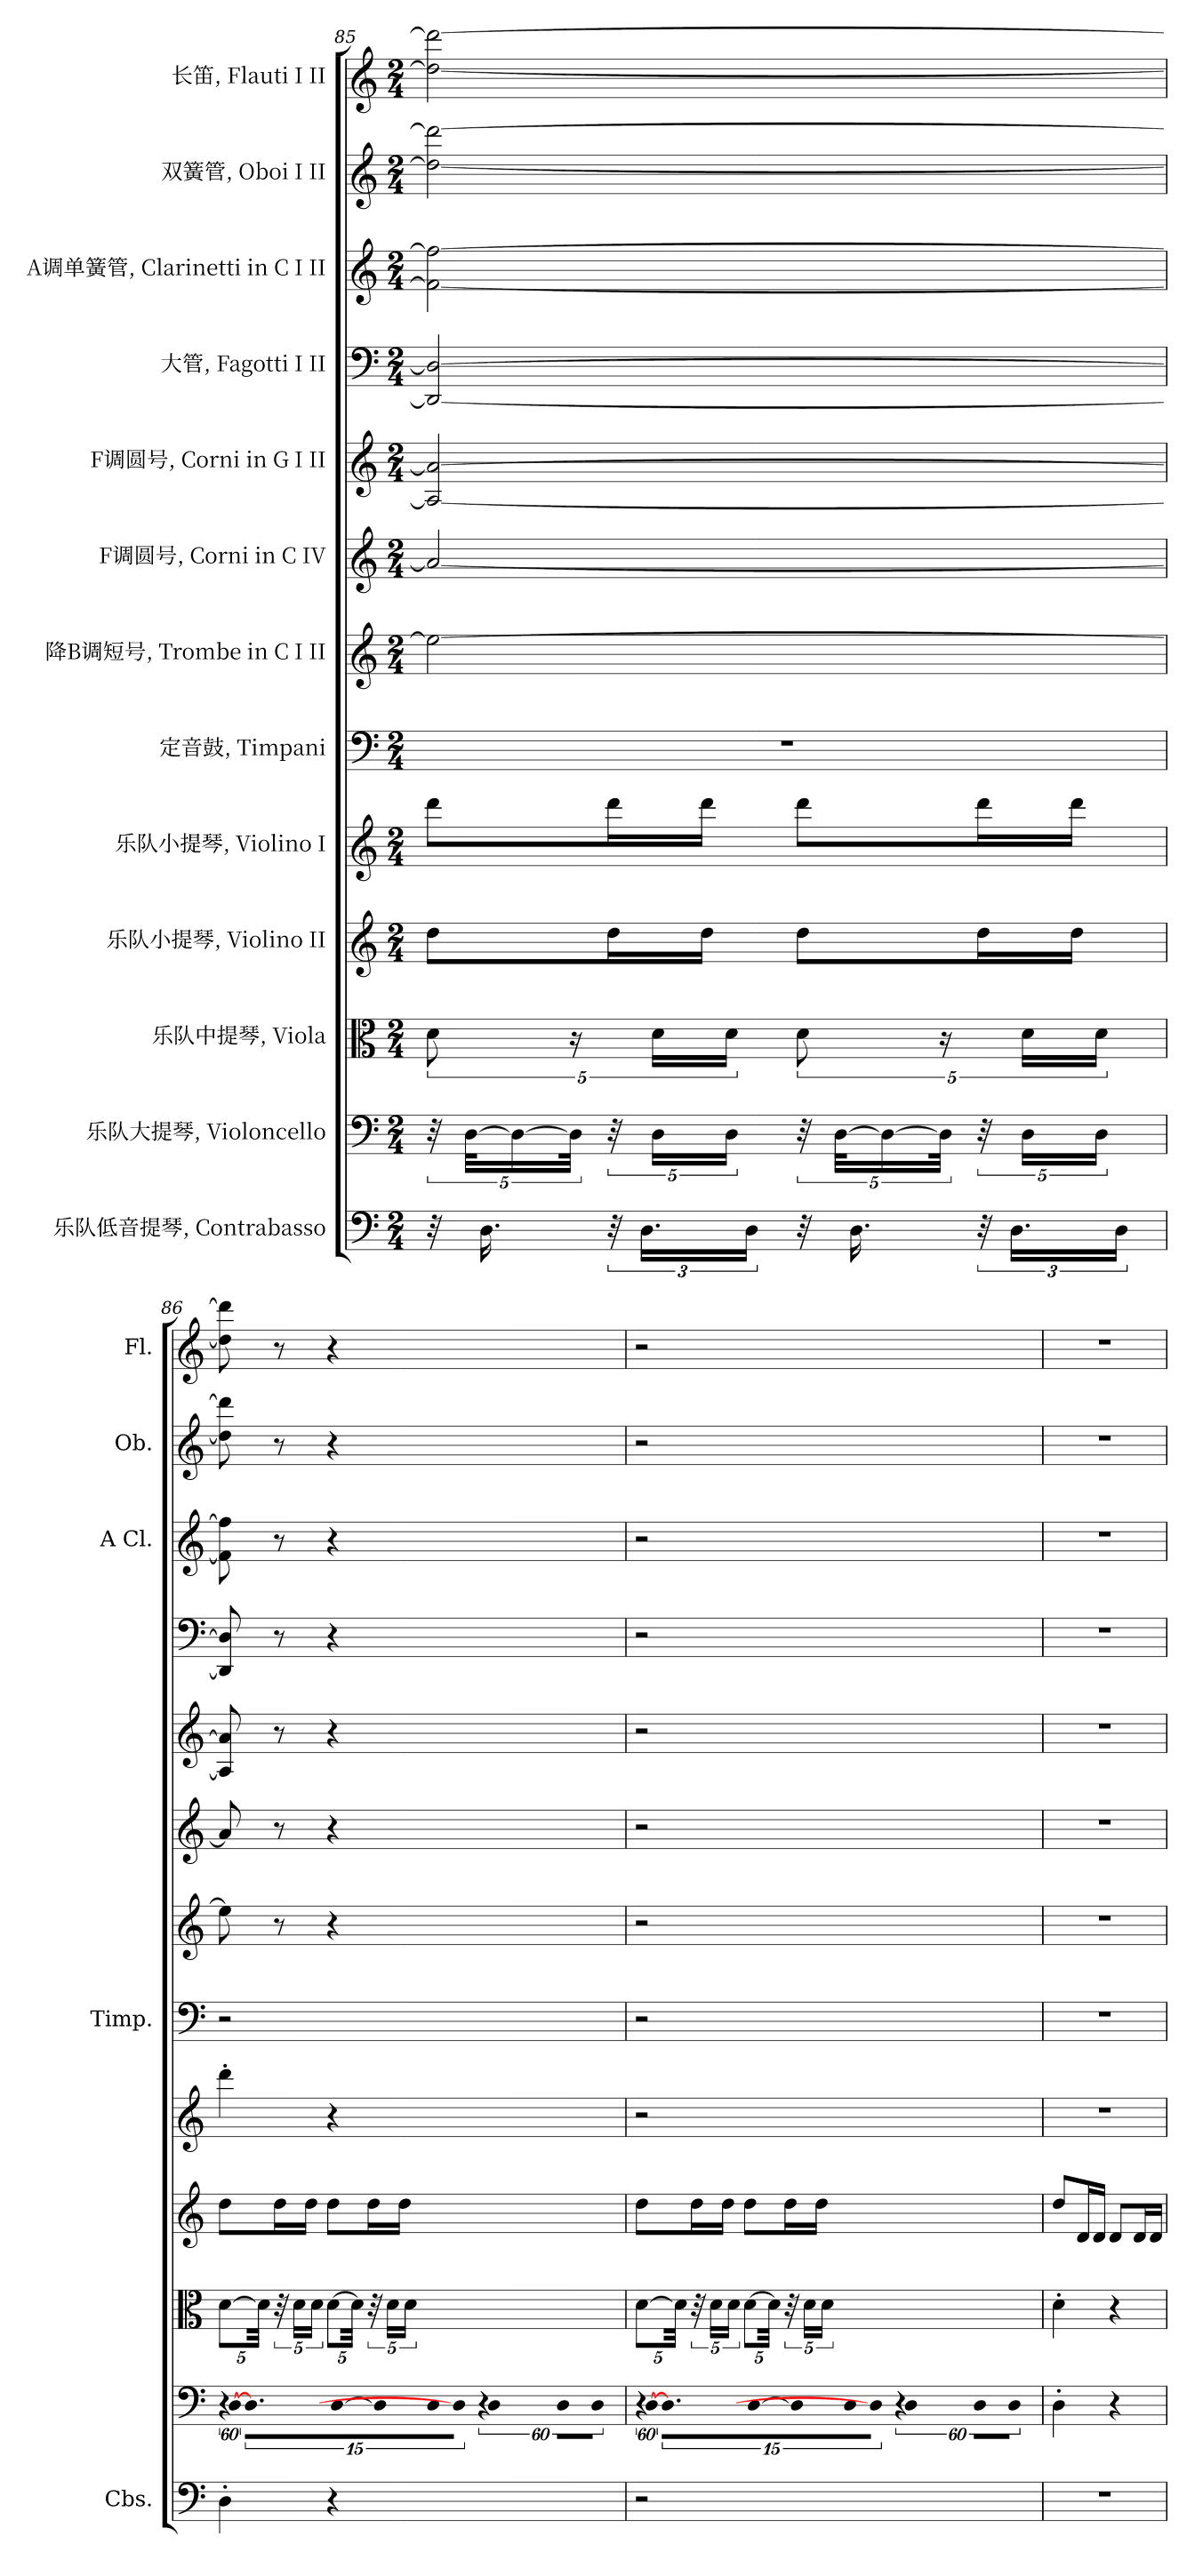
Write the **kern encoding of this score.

**kern	**kern	**kern	**kern	**kern	**kern	**kern	**kern	**kern	**kern	**kern	**kern	**kern
*part13	*part12	*part11	*part10	*part9	*part8	*part7	*part6	*part5	*part4	*part3	*part2	*part1
*staff13	*staff12	*staff11	*staff10	*staff9	*staff8	*staff7	*staff6	*staff5	*staff4	*staff3	*staff2	*staff1
*I"乐队低音提琴, Contrabasso	*I"乐队大提琴, Violoncello	*I"乐队中提琴, Viola	*I"乐队小提琴, Violino II	*I"乐队小提琴, Violino I	*I"定音鼓, Timpani	*I"降B调短号, Trombe in C I II	*I"F调圆号, Corni in C IV	*I"F调圆号, Corni in G I II	*I"大管, Fagotti I II	*I"A调单簧管, Clarinetti in C I II	*I"双簧管, Oboi I II	*I"长笛, Flauti I II
*I'Cbs.	*	*	*	*	*I'Timp.	*	*	*	*	*I'A Cl.	*I'Ob.	*I'Fl.
*clefF4	*clefF4	*clefC3	*clefG2	*clefG2	*clefF4	*clefG2	*clefG2	*clefG2	*clefF4	*clefG2	*clefG2	*clefG2
*ITrd7c12	*	*	*	*	*	*ITrd1c2	*ITrd4c7	*ITrd4c7	*	*ITrd2c3	*	*
*k[]	*k[]	*k[]	*k[]	*k[]	*k[]	*k[b-e-]	*k[b-]	*k[b-]	*k[]	*k[f#c#g#]	*k[]	*k[]
*M2/4	*M2/4	*M2/4	*M2/4	*M2/4	*M2/4	*M2/4	*M2/4	*M2/4	*M2/4	*M2/4	*M2/4	*M2/4
*MM128	*MM128	*MM128	*MM128	*MM128	*MM128	*MM128	*MM128	*MM128	*MM128	*MM128	*MM128	*MM128
=85	=85	=85	=85	=85	=85	=85	=85	=85	=85	=85	=85	=85
32r	40r	10d\	8dd\L	8ddd\L	2r	2dd\_	2d/_	2D/_ 2d/_	2DD/_ 2D/_	2d\_ 2dd\_	2dd\_ 2ddd\_	2dd\_ 2ddd\_
.	[40D\KLL	.	.	.	.	.	.	.	.	.	.	.
16.DD\	.	.	.	.	.	.	.	.	.	.	.	.
.	20D\_	.	.	.	.	.	.	.	.	.	.	.
.	40D\JJk]	20r	.	.	.	.	.	.	.	.	.	.
48r	40r	.	16dd\L	16ddd\L	.	.	.	.	.	.	.	.
24.DD\LL	.	.	.	.	.	.	.	.	.	.	.	.
.	20D\LL	20d\LL	.	.	.	.	.	.	.	.	.	.
.	.	.	16dd\JJ	16ddd\JJ	.	.	.	.	.	.	.	.
.	20D\JJ	20d\JJ	.	.	.	.	.	.	.	.	.	.
24DD\JJ	.	.	.	.	.	.	.	.	.	.	.	.
32r	40r	10d\	8dd\L	8ddd\L	.	.	.	.	.	.	.	.
.	[40D\KLL	.	.	.	.	.	.	.	.	.	.	.
16.DD\	.	.	.	.	.	.	.	.	.	.	.	.
.	20D\_	.	.	.	.	.	.	.	.	.	.	.
.	40D\JJk]	20r	.	.	.	.	.	.	.	.	.	.
48r	40r	.	16dd\L	16ddd\L	.	.	.	.	.	.	.	.
24.DD\LL	.	.	.	.	.	.	.	.	.	.	.	.
.	20D\LL	20d\LL	.	.	.	.	.	.	.	.	.	.
.	.	.	16dd\JJ	16ddd\JJ	.	.	.	.	.	.	.	.
.	20D\JJ	20d\JJ	.	.	.	.	.	.	.	.	.	.
24DD\JJ	.	.	.	.	.	.	.	.	.	.	.	.
=86	=86	=86	=86	=86	=86	=86	=86	=86	=86	=86	=86	=86
*	*	*	*	*	*	*	*	*	*	*	*	*MM128
!	!LO:N:vis=32	!	!	!	!	!	!	!	!	!	!	!
4DD'\	1920%53r	[10d\L	8dd\L	4ddd'\	2r	8dd\]	8d/]	8D/] 8d/]	8DD/] 8D/]	8d\] 8dd\]	8dd\] 8ddd\]	8dd\] 8ddd\]
!	!LO:N:vis=32	!	!	!	!	!	!	!	!	!	!	!
.	[1920%53D\	.	.	.	.	.	.	.	.	.	.	.
.	1920ryy	.	.	.	.	.	.	.	.	.	.	.
.	18.D\LL]	.	.	.	.	.	.	.	.	.	.	.
.	.	40d\Jkk]	.	.	.	.	.	.	.	.	.	.
.	.	40r	16dd\L	.	.	8r	8r	8r	8r	8r	8r	8r
!	!LO:N:vis=32	!	!	!	!	!	!	!	!	!	!	!
.	[1920%53D\L	.	.	.	.	.	.	.	.	.	.	.
.	.	20d\LL	.	.	.	.	.	.	.	.	.	.
!	!LO:N:vis=32	!	!	!	!	!	!	!	!	!	!	!
.	1920%53D\]	.	.	.	.	.	.	.	.	.	.	.
.	.	.	16dd\JJ	.	.	.	.	.	.	.	.	.
!	!LO:N:vis=32	!	!	!	!	!	!	!	!	!	!	!
.	[1920%53D\	.	.	.	.	.	.	.	.	.	.	.
.	.	20d\JJ	.	.	.	.	.	.	.	.	.	.
.	1920ryy	.	.	.	.	.	.	.	.	.	.	.
!	!LO:N:vis=32	!	!	!	!	!	!	!	!	!	!	!
.	1920%53D\JJJ]	.	.	.	.	.	.	.	.	.	.	.
*	*	*	*	*	*	*	*	*	*	*	*	*MM134
!	!LO:N:vis=32	!	!	!	!	!	!	!	!	!	!	!
4r	1920%53r	[10d\L	8dd\L	4r	.	4r	4r	4r	4r	4r	4r	4r
!	!LO:N:vis=8	!	!	!	!	!	!	!	!	!	!	!
.	640%71D\	.	.	.	.	.	.	.	.	.	.	.
.	.	40d\Jkk]	.	.	.	.	.	.	.	.	.	.
.	.	40r	16dd\L	.	.	.	.	.	.	.	.	.
.	1920ryy	.	.	.	.	.	.	.	.	.	.	.
!	!LO:N:vis=16	!	!	!	!	!	!	!	!	!	!	!
.	1920%107D\LL	.	.	.	.	.	.	.	.	.	.	.
.	.	20d\LL	.	.	.	.	.	.	.	.	.	.
.	.	.	16dd\JJ	.	.	.	.	.	.	.	.	.
!	!LO:N:vis=16	!	!	!	!	!	!	!	!	!	!	!
.	1920%107D\JJ	.	.	.	.	.	.	.	.	.	.	.
.	.	20d\JJ	.	.	.	.	.	.	.	.	.	.
1920ryy	.	1920ryy	1920ryy	1920ryy	1920ryy	1920ryy	1920ryy	1920ryy	1920ryy	1920ryy	1920ryy	1920ryy
!!LO:PB:g=z
=87	=87	=87	=87	=87	=87	=87	=87	=87	=87	=87	=87	=87
*	*	*	*	*	*	*	*	*	*	*	*	*MM127
!	!LO:N:vis=32	!	!	!	!	!	!	!	!	!	!	!
2r	1920%53r	[10d\L	8dd\L	2r	2r	2r	2r	2r	2r	2r	2r	2r
!	!LO:N:vis=32	!	!	!	!	!	!	!	!	!	!	!
.	[1920%53D\	.	.	.	.	.	.	.	.	.	.	.
.	1920ryy	.	.	.	.	.	.	.	.	.	.	.
.	18.D\LL]	.	.	.	.	.	.	.	.	.	.	.
.	.	40d\Jkk]	.	.	.	.	.	.	.	.	.	.
.	.	40r	16dd\L	.	.	.	.	.	.	.	.	.
!	!LO:N:vis=32	!	!	!	!	!	!	!	!	!	!	!
.	[1920%53D\L	.	.	.	.	.	.	.	.	.	.	.
.	.	20d\LL	.	.	.	.	.	.	.	.	.	.
!	!LO:N:vis=32	!	!	!	!	!	!	!	!	!	!	!
.	1920%53D\]	.	.	.	.	.	.	.	.	.	.	.
.	.	.	16dd\JJ	.	.	.	.	.	.	.	.	.
!	!LO:N:vis=32	!	!	!	!	!	!	!	!	!	!	!
.	[1920%53D\	.	.	.	.	.	.	.	.	.	.	.
.	.	20d\JJ	.	.	.	.	.	.	.	.	.	.
.	1920ryy	.	.	.	.	.	.	.	.	.	.	.
!	!LO:N:vis=32	!	!	!	!	!	!	!	!	!	!	!
.	1920%53D\JJJ]	.	.	.	.	.	.	.	.	.	.	.
!	!LO:N:vis=32	!	!	!	!	!	!	!	!	!	!	!
.	1920%53r	[10d\L	8dd\L	.	.	.	.	.	.	.	.	.
!	!LO:N:vis=8	!	!	!	!	!	!	!	!	!	!	!
.	640%71D\	.	.	.	.	.	.	.	.	.	.	.
.	.	40d\Jkk]	.	.	.	.	.	.	.	.	.	.
.	.	40r	16dd\L	.	.	.	.	.	.	.	.	.
.	1920ryy	.	.	.	.	.	.	.	.	.	.	.
!	!LO:N:vis=16	!	!	!	!	!	!	!	!	!	!	!
.	1920%107D\LL	.	.	.	.	.	.	.	.	.	.	.
.	.	20d\LL	.	.	.	.	.	.	.	.	.	.
.	.	.	16dd\JJ	.	.	.	.	.	.	.	.	.
!	!LO:N:vis=16	!	!	!	!	!	!	!	!	!	!	!
.	1920%107D\JJ	.	.	.	.	.	.	.	.	.	.	.
.	.	20d\JJ	.	.	.	.	.	.	.	.	.	.
1920ryy	.	1920ryy	1920ryy	1920ryy	1920ryy	1920ryy	1920ryy	1920ryy	1920ryy	1920ryy	1920ryy	1920ryy
=88	=88	=88	=88	=88	=88	=88	=88	=88	=88	=88	=88	=88
*	*	*	*	*	*	*	*	*	*	*	*	*MM124
2r	4D'\	4d'\	8dd/L	2r	2r	2r	2r	2r	2r	2r	2r	2r
.	.	.	16d/L	.	.	.	.	.	.	.	.	.
.	.	.	16d/JJ	.	.	.	.	.	.	.	.	.
.	4r	4r	8d/L	.	.	.	.	.	.	.	.	.
.	.	.	16d/L	.	.	.	.	.	.	.	.	.
.	.	.	16d/JJ	.	.	.	.	.	.	.	.	.
=	=	=	=	=	=	=	=	=	=	=	=	=
*-	*-	*-	*-	*-	*-	*-	*-	*-	*-	*-	*-	*-
